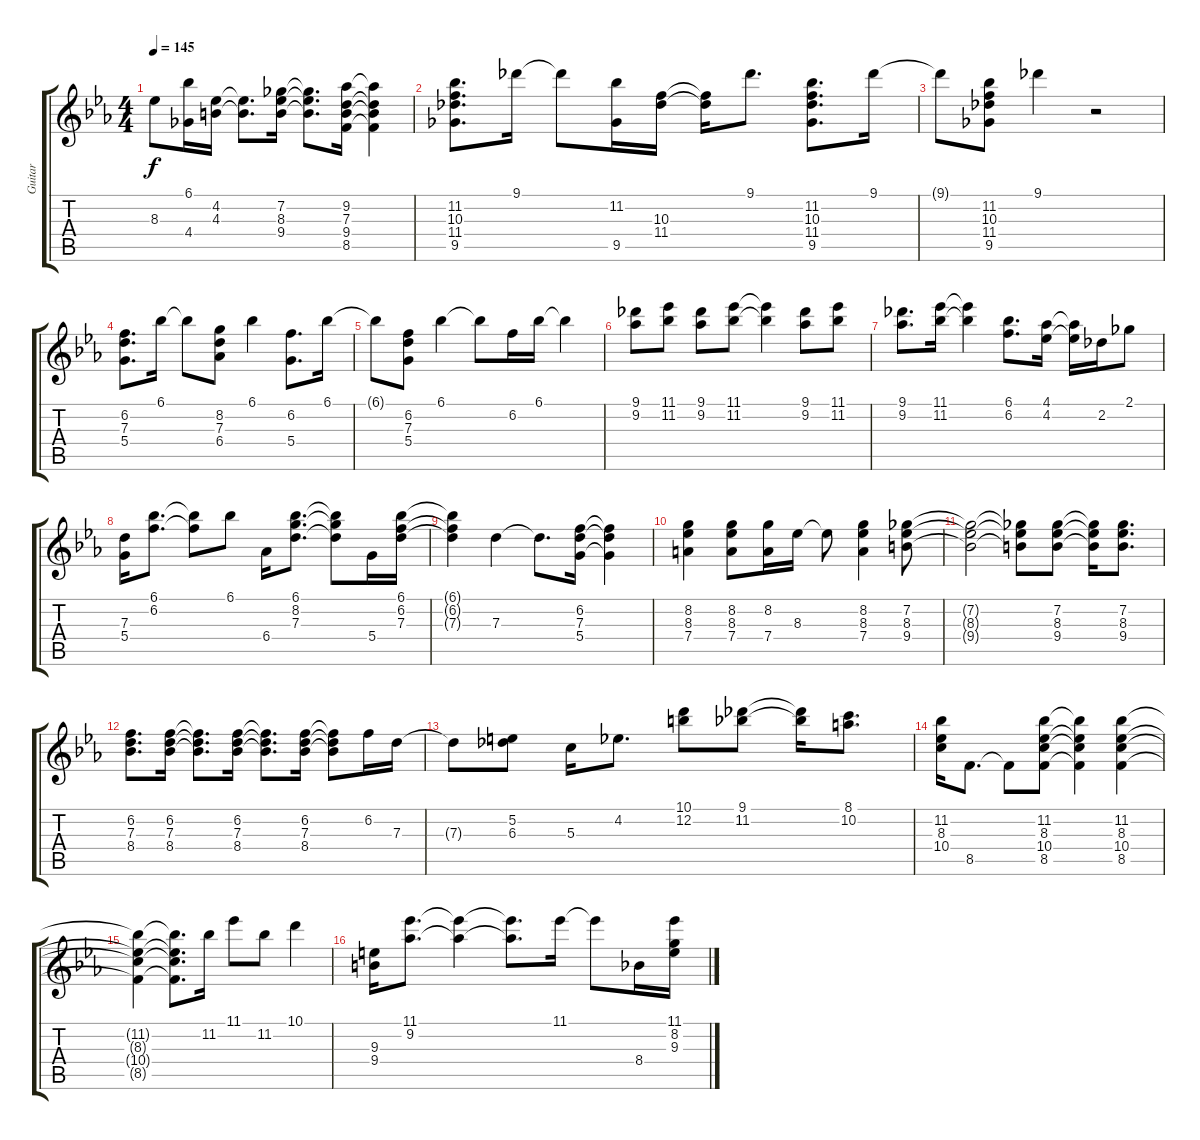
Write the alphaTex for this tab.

\track ("Guitar" "Guitar") {instrument electricguitarjazz}
\staff {score tabs}
\tuning (E4 B3 G3 D3 A2 E2) {hide}
\ts (4 4)
\tempo 145
\clef g2
\ks eb
8.3{t}.8{dy f} (6.1 4.4).16 (4.2 4.3).16 (4.2{t} 4.3{t}).8{d} (7.2 8.3 9.4).16 (7.2{t} 8.3{t} 9.4{t}).8{d} (9.2 7.3 9.4 8.5).16 (9.2{t} 7.3{t} 9.4{t} 8.5{t}).4 |
(11.2 10.3 11.4 9.5).8{d} 9.1.16 9.1{t}.8 (11.2 9.5).16 (10.3 11.4).16 (10.3{t} 11.4{t}).16 9.1.8{d} (11.2 10.3 11.4 9.5).8{d} 9.1.16 |
9.1{t}.8 (11.2 10.3 11.4 9.5).8 9.1.4 r.2 |
(6.2 7.3 5.4).8{d} 6.1.16 6.1{t}.8 (8.2 7.3 6.4).8 6.1.4 (6.2 5.4).8{d} 6.1.16 |
6.1{t}.8 (6.2 7.3 5.4).8 6.1.4 6.1{t}.8 6.2.16 6.1.16 6.1{t}.4 |
(9.1 9.2).8 (11.1 11.2).8 (9.1 9.2).8 (11.1 11.2).8 (11.1{t} 11.2{t}).4 (9.1 9.2).8 (11.1 11.2).8 |
(9.1 9.2).8{d} (11.1 11.2).16 (11.1{t} 11.2{t}).4 (6.1 6.2).8{d} (4.1 4.2).16 (4.1{t} 4.2{t}).16 2.2.16 2.1.8 |
(7.3 5.4).16 (6.1 6.2).8{d} (6.1{t} 6.2{t}).8 6.1.8 6.4.16 (6.1 8.2 7.3).8{d} (6.1{t} 8.2{t} 7.3{t}).8 5.4.16 (6.1 6.2 7.3).16 |
(6.1{t} 6.2{t} 7.3{t}).4 7.3.4 7.3{t}.8{d} (6.2 7.3 5.4).16 (6.2{t} 7.3{t} 5.4{t}).4 |
(8.2 8.3 7.4).4 (8.2 8.3 7.4).8 (8.2 7.4).16 8.3.16 8.3{t}.8 (8.2 8.3 7.4).4 (7.2 8.3 9.4).8 |
(7.2{t} 8.3{t} 9.4{t}).2 (7.2{t} 8.3{t} 9.4{t}).8 (7.2 8.3 9.4).8 (7.2{t} 8.3{t} 9.4{t}).16 (7.2 8.3 9.4).8{d} |
(6.2 7.3 8.4).8{d} (6.2 7.3 8.4).16 (6.2{t} 7.3{t} 8.4{t}).8{d} (6.2 7.3 8.4).16 (6.2{t} 7.3{t} 8.4{t}).8{d} (6.2 7.3 8.4).16 (6.2{t} 7.3{t} 8.4{t}).8 6.2.16 7.3.16 |
7.3{t}.8 (5.2 6.3).8 5.3.16 4.2.8{d} (10.1 12.2).8 (9.1 11.2).8 (9.1{t} 11.2{t}).16 (8.1 10.2).8{d} |
(11.2 8.3 10.4).16 8.5.8{d} 8.5{t}.8 (11.2 8.3 10.4 8.5).8 (11.2{t} 8.3{t} 10.4{t} 8.5{t}).4 (11.2 8.3 10.4 8.5).4 |
(11.2{t} 8.3{t} 10.4{t} 8.5{t}).4 (11.2{t} 8.3{t} 10.4{t} 8.5{t}).8{d} 11.2.16 11.1.8 11.2.8 10.1.4 |
(9.3 9.4).16 (11.1 9.2).8{d} (11.1{t} 9.2{t}).4 (11.1{t} 9.2{t}).8{d} 11.1.16 11.1{t}.8 8.4.16 (11.1 8.2 9.3).16
